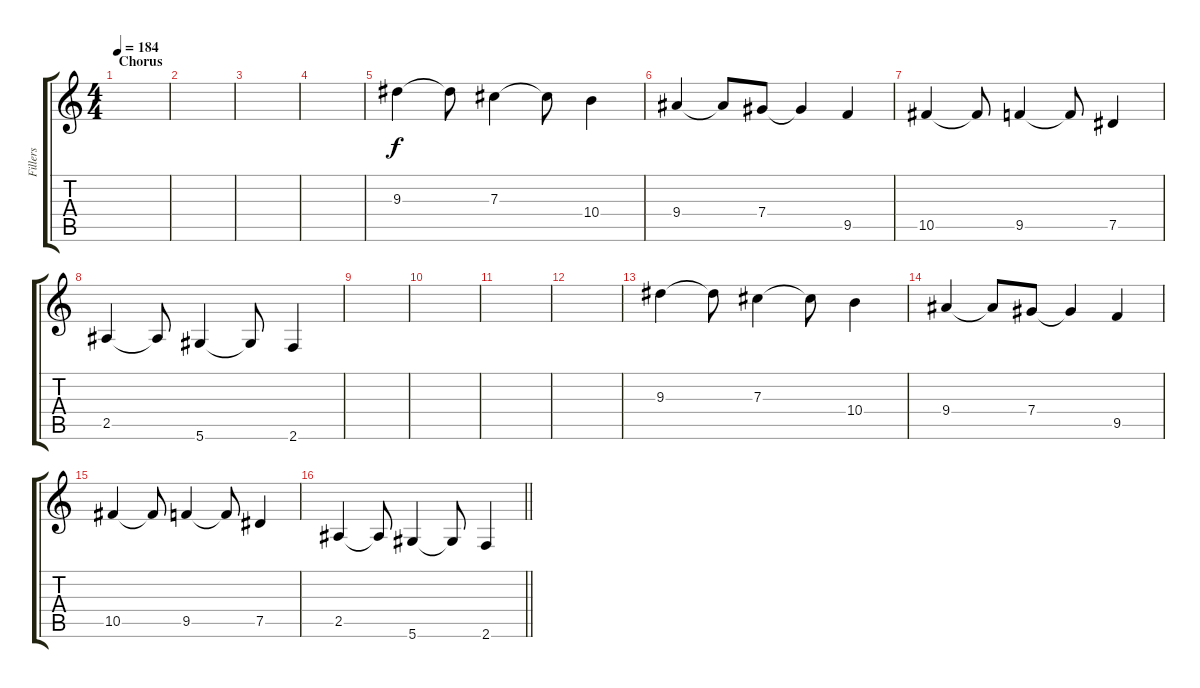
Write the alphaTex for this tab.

\track ("Fillers" "Fillers") {instrument distortionguitar}
\staff {score tabs}
\tuning (Eb4 Bb3 Gb3 Db3 Ab2 Eb2) {hide}
\ts (4 4)
\section ("" "Chorus")
\tempo 184
\clef g2
\ks c
|
|
|
|
9.3.4{volume 14 instrument electricguitarclean} 9.3{t}.8 7.3.4 7.3{t}.8 10.4.4 |
9.4.4 9.4{t}.8 7.4.8 7.4{t}.4 9.5.4 |
10.5.4 10.5{t}.8 9.5.4 9.5{t}.8 7.5.4 |
2.5.4 2.5{t}.8 5.6.4 5.6{t}.8 2.6.4 |
|
|
|
|
9.3.4{instrument electricguitarclean} 9.3{t}.8 7.3.4 7.3{t}.8 10.4.4 |
9.4.4 9.4{t}.8 7.4.8 7.4{t}.4 9.5.4 |
10.5.4 10.5{t}.8 9.5.4 9.5{t}.8 7.5.4 |
\barLineRight lightlight
2.5.4 2.5{t}.8 5.6.4 5.6{t}.8 2.6.4
